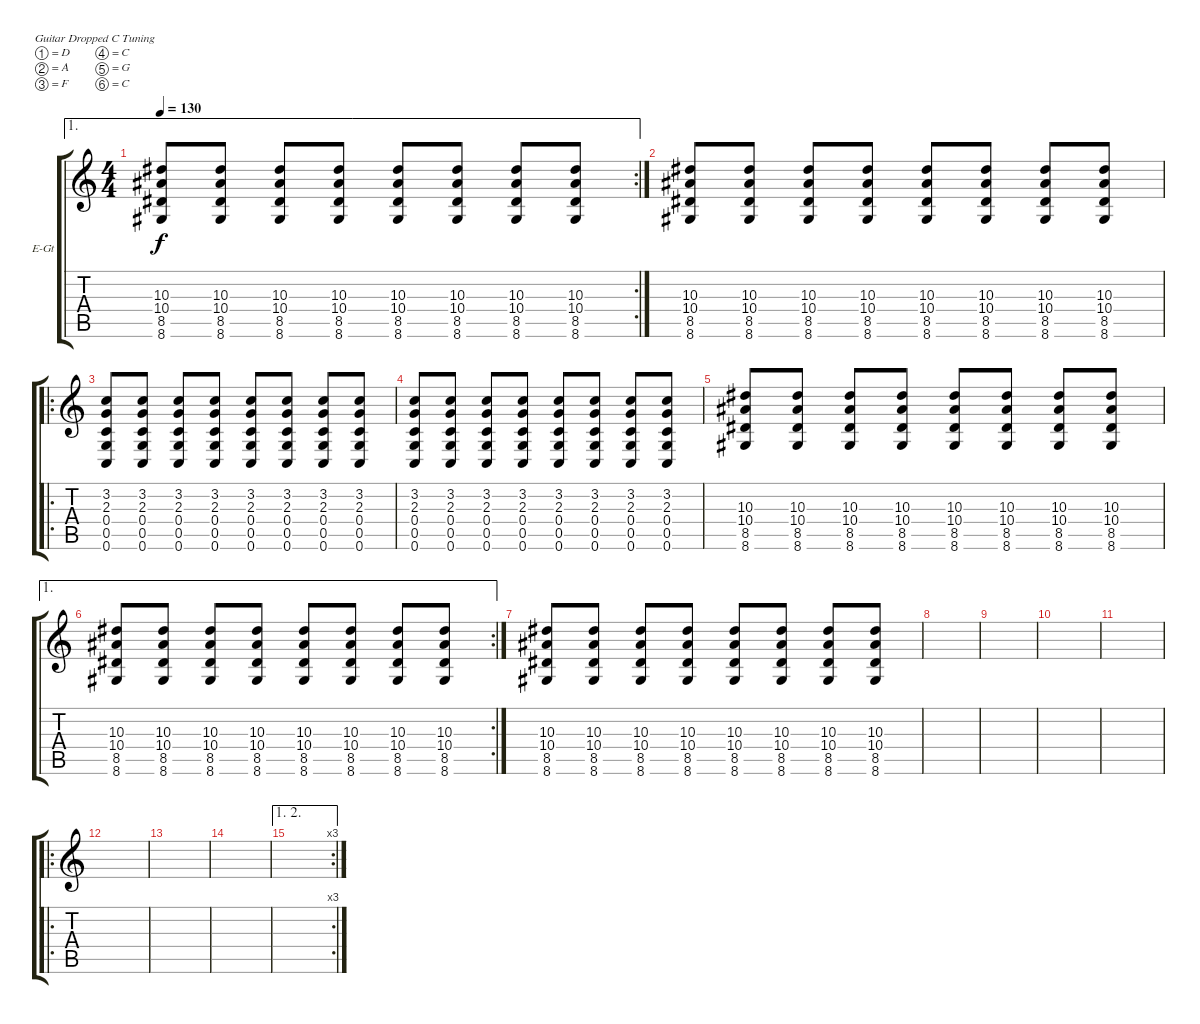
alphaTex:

\defaultSystemsLayout 4
\bracketExtendMode groupsimilarinstruments
\firstSystemTrackNameOrientation horizontal
\otherSystemsTrackNameOrientation horizontal
\track ("Electric Guitar" "E-Gt") {instrument distortionguitar}
\staff {score tabs}
\tuning (D4 A3 F3 C3 G2 C2)
\ae 1
\rc 2
\ts (4 4)
\tempo 130
\clef g2
\scale
0.333333
\ks c
(8.6 8.5 10.4 10.3).8{dy f} (8.6 8.5 10.4 10.3).8 (8.6 8.5 10.4 10.3).8 (8.6 8.5 10.4 10.3).8 (8.6 8.5 10.4 10.3).8 (8.6 8.5 10.4 10.3).8 (8.6 8.5 10.4 10.3).8 (8.6 8.5 10.4 10.3).8 |
(8.6 8.5 10.4 10.3).8 (8.6 8.5 10.4 10.3).8 (8.6 8.5 10.4 10.3).8 (8.6 8.5 10.4 10.3).8 (8.6 8.5 10.4 10.3).8 (8.6 8.5 10.4 10.3).8 (8.6 8.5 10.4 10.3).8 (8.6 8.5 10.4 10.3).8 |
\ro
(0.6 0.5 0.4 2.3 3.2).8 (0.6 0.5 0.4 2.3 3.2).8 (0.6 0.5 0.4 2.3 3.2).8 (0.6 0.5 0.4 2.3 3.2).8 (0.6 0.5 0.4 2.3 3.2).8 (0.6 0.5 0.4 2.3 3.2).8 (0.6 0.5 0.4 2.3 3.2).8 (0.6 0.5 0.4 2.3 3.2).8 |
(0.6 0.5 0.4 2.3 3.2).8 (0.6 0.5 0.4 2.3 3.2).8 (0.6 0.5 0.4 2.3 3.2).8 (0.6 0.5 0.4 2.3 3.2).8 (0.6 0.5 0.4 2.3 3.2).8 (0.6 0.5 0.4 2.3 3.2).8 (0.6 0.5 0.4 2.3 3.2).8 (0.6 0.5 0.4 2.3 3.2).8 |
(8.6 8.5 10.4 10.3).8 (8.6 8.5 10.4 10.3).8 (8.6 8.5 10.4 10.3).8 (8.6 8.5 10.4 10.3).8 (8.6 8.5 10.4 10.3).8 (8.6 8.5 10.4 10.3).8 (8.6 8.5 10.4 10.3).8 (8.6 8.5 10.4 10.3).8 |
\ae 1
\rc 2
(8.6 8.5 10.4 10.3).8 (8.6 8.5 10.4 10.3).8 (8.6 8.5 10.4 10.3).8 (8.6 8.5 10.4 10.3).8 (8.6 8.5 10.4 10.3).8 (8.6 8.5 10.4 10.3).8 (8.6 8.5 10.4 10.3).8 (8.6 8.5 10.4 10.3).8 |
(8.6 8.5 10.4 10.3).8 (8.6 8.5 10.4 10.3).8 (8.6 8.5 10.4 10.3).8 (8.6 8.5 10.4 10.3).8 (8.6 8.5 10.4 10.3).8 (8.6 8.5 10.4 10.3).8 (8.6 8.5 10.4 10.3).8 (8.6 8.5 10.4 10.3).8 |
\scale
0.362745 |
\scale
0.303922 |
\scale
0.322917 |
\scale
0.354167 |
\ro
|
|
|
\ae (1 2)
\rc 3
|
\scale
0.322917
